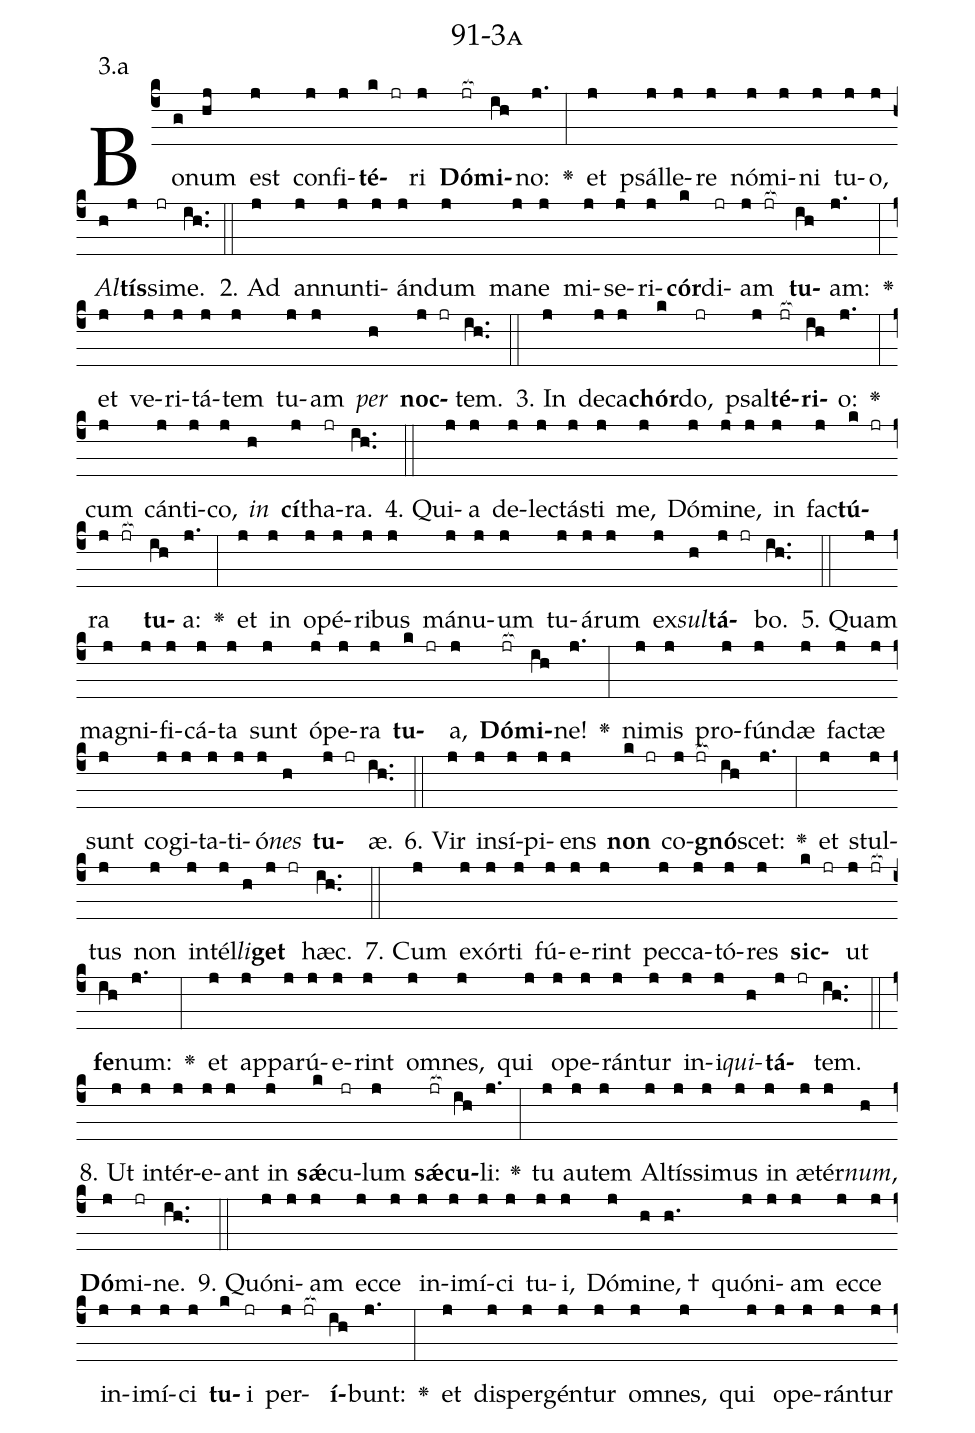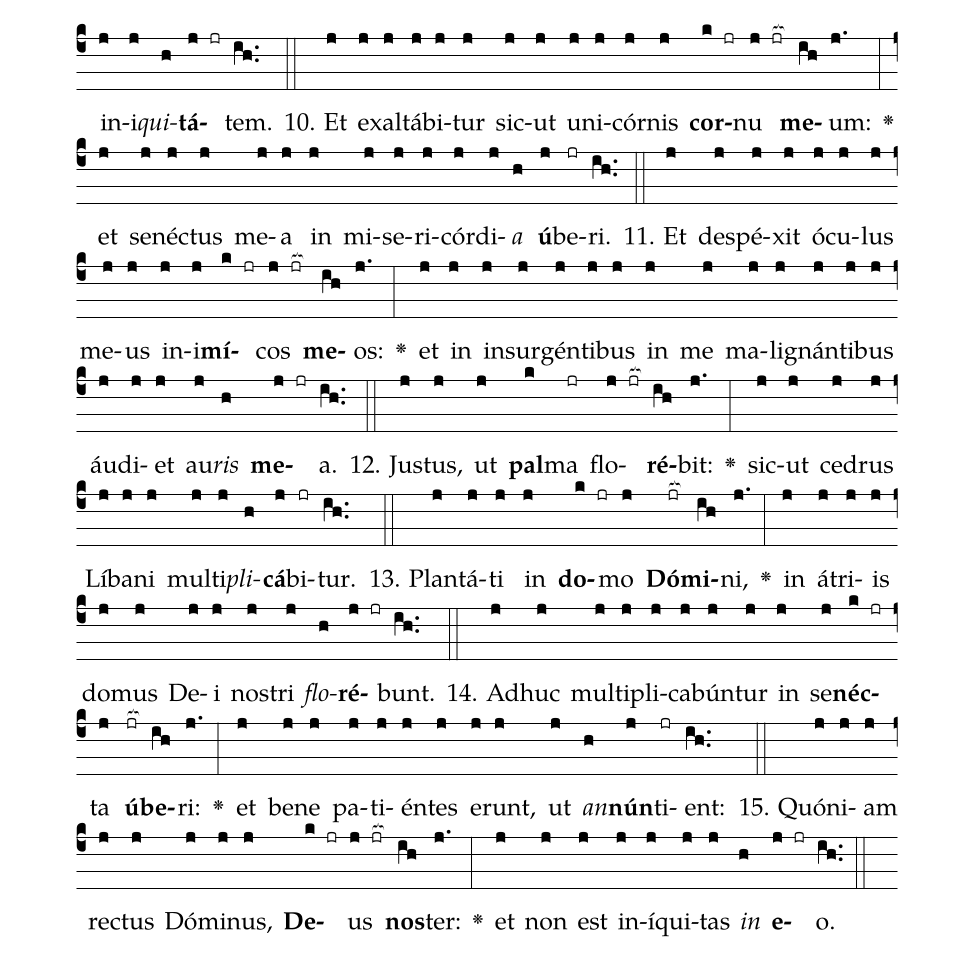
name: 91-3a;
annotation: 3.a;
%%
(c4)Bo(g)num(hj) est(j) con(j)fi(j)<b>té</b>(k jr)ri(j) <b>Dó</b>(jr[ocb:1{])<b>mi</b>(ih[ocb:0}])no:(j.) <v>\greheightstar</v>(:) et(j) psál(j)le(j)re(j) nó(j)mi(j)ni(j) tu(j)o,(j) <i>Al</i>(h)<b>tís</b>(j)si(jr)me.(ih..) (::)
2. Ad(j) an(j)nun(j)ti(j)án(j)dum(j) ma(j)ne(j) mi(j)se(j)ri(j)<b>cór</b>(k)di(jr)am(j jr[ocb:1{]) <b>tu</b>(ih[ocb:0}])am:(j.) <v>\greheightstar</v>(:) et(j) ve(j)ri(j)tá(j)tem(j) tu(j)am(j) <i>per</i>(h) <b>noc</b>(j jr)tem.(ih..) (::)
3. In(j) de(j)ca(j)<b>chór</b>(k)do,(jr) psal(j)<b>té</b>(jr[ocb:1{])<b>ri</b>(ih[ocb:0}])o:(j.) <v>\greheightstar</v>(:) cum(j) cán(j)ti(j)co,(j) <i>in</i>(h) <b>cí</b>(j)tha(jr)ra.(ih..) (::)
4. Qui(j)a(j) de(j)lec(j)tás(j)ti(j) me,(j) Dó(j)mi(j)ne,(j) in(j) fac(j)<b>tú</b>(k jr)ra(j jr[ocb:1{]) <b>tu</b>(ih[ocb:0}])a:(j.) <v>\greheightstar</v>(:) et(j) in(j) o(j)pé(j)ri(j)bus(j) má(j)nu(j)um(j) tu(j)á(j)rum(j) ex(j)<i>sul</i>(h)<b>tá</b>(j jr)bo.(ih..) (::)
5. Quam(j) ma(j)gni(j)fi(j)cá(j)ta(j) sunt(j) ó(j)pe(j)ra(j) <b>tu</b>(k jr)a,(j) <b>Dó</b>(jr[ocb:1{])<b>mi</b>(ih[ocb:0}])ne!(j.) <v>\greheightstar</v>(:) ni(j)mis(j) pro(j)fún(j)dæ(j) fac(j)tæ(j) sunt(j) co(j)gi(j)ta(j)ti(j)ó(j)<i>nes</i>(h) <b>tu</b>(j jr)æ.(ih..) (::)
6. Vir(j) in(j)sí(j)pi(j)ens(j) <b>non</b>(k jr) co(j jr[ocb:1{])<b>gnó</b>(ih[ocb:0}])scet:(j.) <v>\greheightstar</v>(:) et(j) stul(j)tus(j) non(j) in(j)tél(j)<i>li</i>(h)<b>get</b>(j jr) hæc.(ih..) (::)
7. Cum(j) ex(j)ór(j)ti(j) fú(j)e(j)rint(j) pec(j)ca(j)tó(j)res(j) <b>sic</b>(k jr)ut(j jr[ocb:1{]) <b>fe</b>(ih[ocb:0}])num:(j.) <v>\greheightstar</v>(:) et(j) ap(j)pa(j)rú(j)e(j)rint(j) om(j)nes,(j) qui(j) o(j)pe(j)rán(j)tur(j) in(j)i(j)<i>qui</i>(h)<b>tá</b>(j jr)tem.(ih..) (::)
8. Ut(j) in(j)tér(j)e(j)ant(j) in(j) <b>sǽ</b>(k)cu(jr)lum(j) <b>sǽ</b>(jr[ocb:1{])<b>cu</b>(ih[ocb:0}])li:(j.) <v>\greheightstar</v>(:) tu(j) au(j)tem(j) Al(j)tís(j)si(j)mus(j) in(j) æ(j)tér(j)<i>num</i>,(h) <b>Dó</b>(j)mi(jr)ne.(ih..) (::)
9. Quón(j)i(j)am(j) ec(j)ce(j) in(j)i(j)mí(j)ci(j) tu(j)i,(j) Dó(j)mi(h)ne, †(h.) quón(j)i(j)am(j) ec(j)ce(j) in(j)i(j)mí(j)ci(j) <b>tu</b>(k)i(jr) per(j jr[ocb:1{])<b>í</b>(ih[ocb:0}])bunt:(j.) <v>\greheightstar</v>(:) et(j) di(j)sper(j)gén(j)tur(j) om(j)nes,(j) qui(j) o(j)pe(j)rán(j)tur(j) in(j)i(j)<i>qui</i>(h)<b>tá</b>(j jr)tem.(ih..) (::)
10. Et(j) ex(j)al(j)tá(j)bi(j)tur(j) sic(j)ut(j) u(j)ni(j)cór(j)nis(j) <b>cor</b>(k jr)nu(j jr[ocb:1{]) <b>me</b>(ih[ocb:0}])um:(j.) <v>\greheightstar</v>(:) et(j) se(j)néc(j)tus(j) me(j)a(j) in(j) mi(j)se(j)ri(j)cór(j)di(j)<i>a</i>(h) <b>ú</b>(j)be(jr)ri.(ih..) (::)
11. Et(j) de(j)spé(j)xit(j) ó(j)cu(j)lus(j) me(j)us(j) in(j)i(j)<b>mí</b>(k jr)cos(j jr[ocb:1{]) <b>me</b>(ih[ocb:0}])os:(j.) <v>\greheightstar</v>(:) et(j) in(j) in(j)sur(j)gén(j)ti(j)bus(j) in(j) me(j) ma(j)li(j)gnán(j)ti(j)bus(j) áu(j)di(j)et(j) au(j)<i>ris</i>(h) <b>me</b>(j jr)a.(ih..) (::)
12. Jus(j)tus,(j) ut(j) <b>pal</b>(k)ma(jr) flo(j jr[ocb:1{])<b>ré</b>(ih[ocb:0}])bit:(j.) <v>\greheightstar</v>(:) sic(j)ut(j) ce(j)drus(j) Lí(j)ba(j)ni(j) mul(j)ti(j)<i>pli</i>(h)<b>cá</b>(j)bi(jr)tur.(ih..) (::)
13. Plan(j)tá(j)ti(j) in(j) <b>do</b>(k jr)mo(j) <b>Dó</b>(jr[ocb:1{])<b>mi</b>(ih[ocb:0}])ni,(j.) <v>\greheightstar</v>(:) in(j) á(j)tri(j)is(j) do(j)mus(j) De(j)i(j) nos(j)tri(j) <i>flo</i>(h)<b>ré</b>(j jr)bunt.(ih..) (::)
14. Ad(j)huc(j) mul(j)ti(j)pli(j)ca(j)bún(j)tur(j) in(j) se(j)<b>néc</b>(k jr)ta(j) <b>ú</b>(jr[ocb:1{])<b>be</b>(ih[ocb:0}])ri:(j.) <v>\greheightstar</v>(:) et(j) be(j)ne(j) pa(j)ti(j)én(j)tes(j) e(j)runt,(j) ut(j) <i>an</i>(h)<b>nún</b>(j)ti(jr)ent:(ih..) (::)
15. Quón(j)i(j)am(j) rec(j)tus(j) Dó(j)mi(j)nus,(j) <b>De</b>(k jr)us(j jr[ocb:1{]) <b>nos</b>(ih[ocb:0}])ter:(j.) <v>\greheightstar</v>(:) et(j) non(j) est(j) in(j)í(j)qui(j)tas(j) <i>in</i>(h) <b>e</b>(j jr)o.(ih..) (::)
